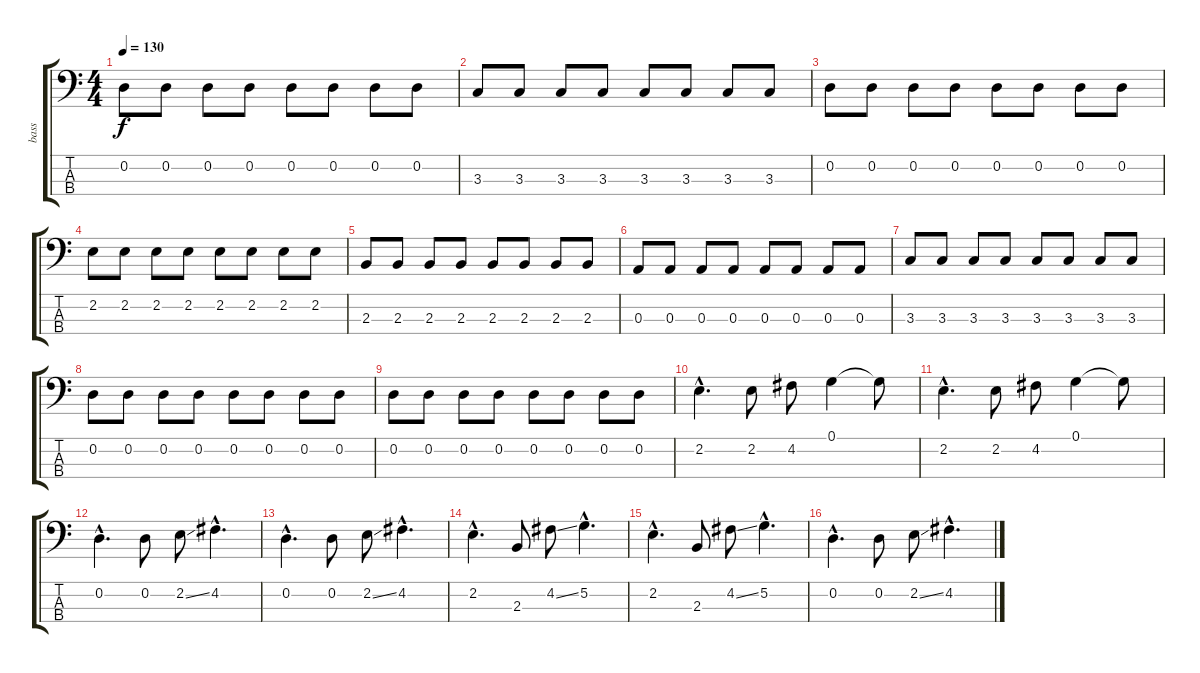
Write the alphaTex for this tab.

\track ("bass" "bass") {instrument electricbasspick}
\staff {score tabs}
\tuning (G2 D2 A1 E1) {hide}
\ts (4 4)
\tempo 130
\clef f4
\ks c
0.2.8{dy f} 0.2.8 0.2.8 0.2.8 0.2.8 0.2.8 0.2.8 0.2.8 |
3.3.8 3.3.8 3.3.8 3.3.8 3.3.8 3.3.8 3.3.8 3.3.8 |
0.2.8 0.2.8 0.2.8 0.2.8 0.2.8 0.2.8 0.2.8 0.2.8 |
2.2.8 2.2.8 2.2.8 2.2.8 2.2.8 2.2.8 2.2.8 2.2.8 |
2.3.8 2.3.8 2.3.8 2.3.8 2.3.8 2.3.8 2.3.8 2.3.8 |
0.3.8 0.3.8 0.3.8 0.3.8 0.3.8 0.3.8 0.3.8 0.3.8 |
3.3.8 3.3.8 3.3.8 3.3.8 3.3.8 3.3.8 3.3.8 3.3.8 |
0.2.8 0.2.8 0.2.8 0.2.8 0.2.8 0.2.8 0.2.8 0.2.8 |
0.2.8 0.2.8 0.2.8 0.2.8 0.2.8 0.2.8 0.2.8 0.2.8 |
2.2{hac}.4{d} 2.2.8 4.2.8 0.1.4 0.1{t}.8 |
2.2{hac}.4{d} 2.2.8 4.2.8 0.1.4 0.1{t}.8 |
0.2{hac}.4{d} 0.2.8 2.2{ss}.8 4.2{hac}.4{d} |
0.2{hac}.4{d} 0.2.8 2.2{ss}.8 4.2{hac}.4{d} |
2.2{hac}.4{d} 2.3.8 4.2{ss}.8 5.2{hac}.4{d} |
2.2{hac}.4{d} 2.3.8 4.2{ss}.8 5.2{hac}.4{d} |
0.2{hac}.4{d} 0.2.8 2.2{ss}.8 4.2{hac}.4{d}
